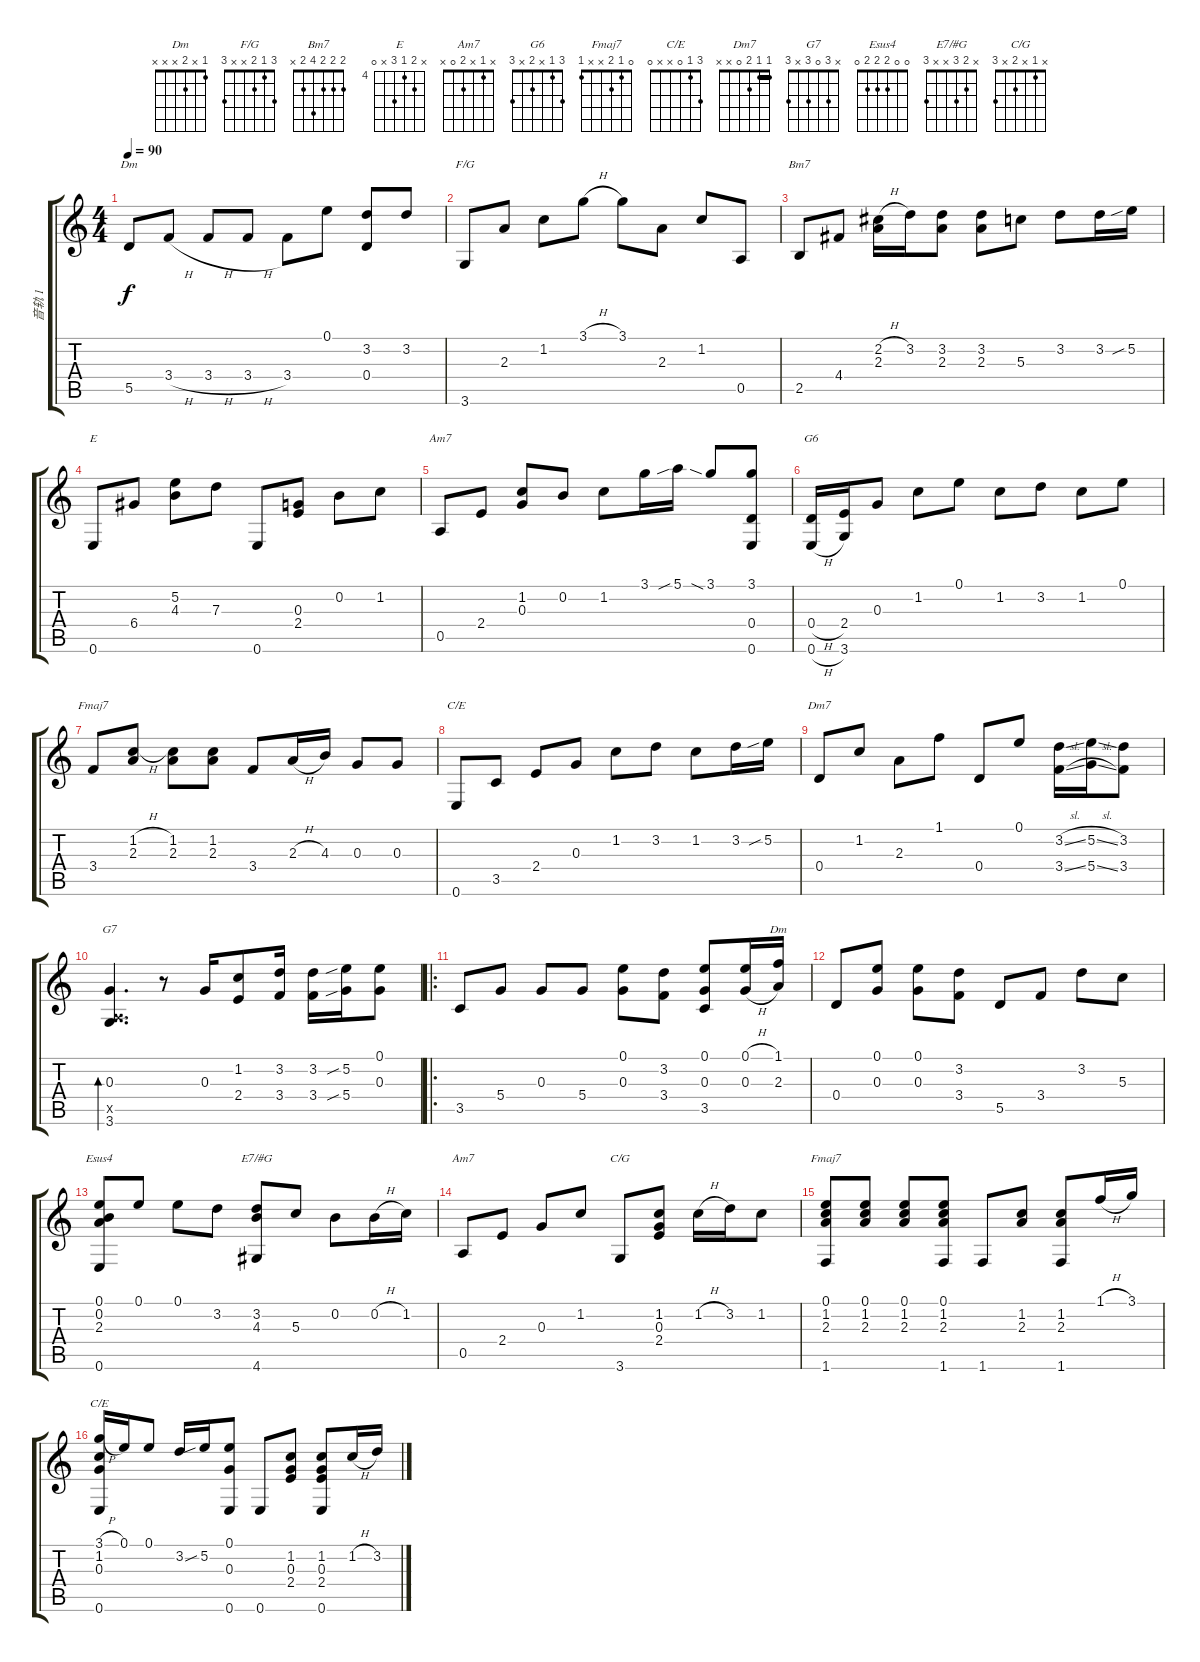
\track ("音轨 1" "音轨 1") {instrument acousticguitarnylon}
\staff {score tabs}
\tuning (E4 B3 G3 D3 A2 E2) {hide}
\chord ("Dm" x x x 1 3 x)
\chord ("F/G" 3 1 2 x x 3)
\chord ("Bm7" 2 2 2 4 2 x)
\chord ("E" x 5 4 6 x 0) {firstfret 4}
\chord ("Am7" 3 1 x 2 0 x)
\chord ("G6" 3 1 x 2 x 3)
\chord ("Fmaj7" x 1 2 3 0 x)
\chord ("C/E" x 1 0 2 3 0)
\chord ("Dm7" 1 1 2 0 x x) {barre 1}
\chord ("G7" x 3 0 3 x 3)
\chord ("Dm" 1 x 2 x x x)
\chord ("Esus4" 0 0 2 2 2 0)
\chord ("E7/#G" x 2 3 x x 3)
\chord ("Am7" x 1 x 2 0 x)
\chord ("C/G" x 1 x 2 x 3)
\chord ("Fmaj7" 0 1 2 x x 1)
\chord ("C/E" 3 1 0 x x 0)
\ts (4 4)
\tempo 90
\clef g2
\ks c
5.5.8{ch "Dm" dy f} 3.4{h}.8 3.4{h}.8 3.4{h}.8 3.4.8 0.1.8 (3.2 0.4).8 3.2.8 |
3.6.8{ch "F/G"} 2.3.8 1.2.8 3.1{h}.8 3.1.8 2.3.8 1.2.8 0.5.8 |
2.5.8{ch "Bm7"} 4.4.8 (2.2{h} 2.3).16 3.2.16 (3.2 2.3).8 (3.2 2.3).8 5.3.8 3.2.8 3.2.16 5.2{sib}.16 |
0.6.8{ch "E"} 6.4.8 (5.2 4.3).8 7.3.8 0.6.8 (0.3 2.4).8 0.2.8 1.2.8 |
0.5.8{ch "Am7"} 2.4.8 (1.2 0.3).8 0.2.8 1.2.8 3.1.16 5.1{sib}.16 3.1{sia}.8 (3.1 0.4 0.6).8 |
(0.4{h} 0.6{h}).16{ch "G6"} (2.4 3.6).16 0.3.8 1.2.8 0.1.8 1.2.8 3.2.8 1.2.8 0.1.8 |
3.4.8{ch "Fmaj7"} (1.2{h} 2.3).8 (1.2 2.3).8 (1.2 2.3).8 3.4.8 2.3{h}.16 4.3.16 0.3.8 0.3.8 |
0.6.8{ch "C/E"} 3.5.8 2.4.8 0.3.8 1.2.8 3.2.8 1.2.8 3.2.16 5.2{sib}.16 |
0.4.8{ch "Dm7"} 1.2.8 2.3.8 1.1.8 0.4.8 0.1.8 (3.2{sl} 3.4{sl}).16 (5.2{sl} 5.4{sl}).16 (3.2 3.4).8 |
(0.3 0.5{x} 3.6).4{d bd 60 ch "G7"} r.8 0.3.16 (1.2 2.4).8 (3.2 3.4).16 (3.2 3.4).16 (5.2{sib} 5.4{sib}).16 (0.1 0.3).8 |
\ro
3.5.8{instrument acousticguitarnylon} 5.4.8 0.3.8 5.4.8 (0.1 0.3).8{instrument acousticguitarnylon} (3.2 3.4).8{instrument acousticguitarsteel} (0.1 0.3 3.5).8 (0.1{h} 0.3{h}).16 (1.1 2.3).16{ch "Dm"} |
0.4.8 (0.1 0.3).8 (0.1 0.3).8 (3.2 3.4).8 5.5.8 3.4.8 3.2.8 5.3.8 |
(0.1 0.2 2.3 0.6).8{ch "Esus4"} 0.1.8 0.1.8 3.2.8 (3.2 4.3 4.6).8{ch "E7/#G"} 5.3.8 0.2.8 0.2{h}.16 1.2.16 |
0.5.8{ch "Am7"} 2.4.8 0.3.8 1.2.8 3.6.8{ch "C/G"} (1.2 0.3 2.4).8 1.2{h}.16 3.2.16 1.2.8 |
(0.1 1.2 2.3 1.6).8{ch "Fmaj7"} (0.1 1.2 2.3).8 (0.1 1.2 2.3).8 (0.1 1.2 2.3 1.6).8 1.6.8 (1.2 2.3).8 (1.2 2.3 1.6).8 1.1{h}.16 3.1.16 |
(3.1{h} 1.2 0.3 0.6).16{ch "C/E"} 0.1.16 0.1.8 3.2.16 5.2{sib}.16 (0.1 0.3 0.6).8 0.6.8 (1.2 0.3 2.4).8 (1.2 0.3 2.4 0.6).8 1.2{h}.16 3.2.16
